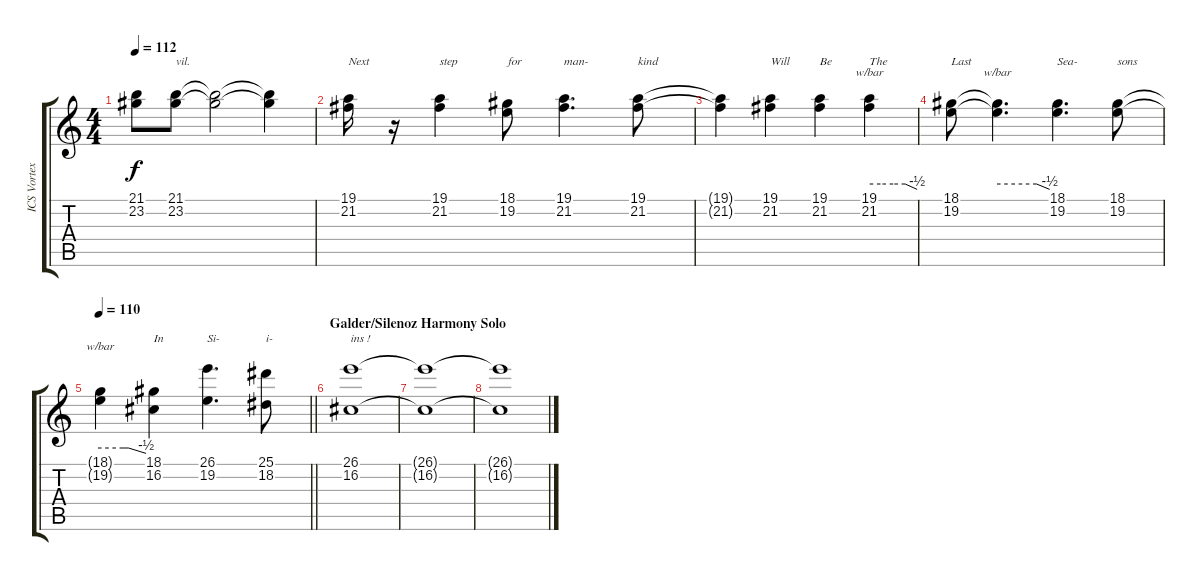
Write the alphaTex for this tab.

\track ("ICS Vortex - Vocals" "ICS Vortex") {instrument pad4choir}
\staff {score tabs}
\tuning (D4 A3 F3 C3 G2 D2) {hide}
\ts (4 4)
\tempo 112
\clef g2
\ks c
(21.1{t} 23.2{t}).8{dy f} (21.1 23.2).8{txt "vil."} (21.1{t} 23.2{t}).2 (21.1{t} 23.2{t}).4 |
(19.1 21.2).16{txt "Next"} r.16 (19.1 21.2).4{txt "step"} (18.1 19.2).8{txt "for"} (19.1 21.2).4{d txt "man-"} (19.1 21.2).8{txt "kind"} |
(19.1{t} 21.2{t}).4 (19.1 21.2).4{txt "Will"} (19.1 21.2).4{txt "Be"} (19.1 21.2).4{tbe (custom default 0 0 14 0 30 0 45 0 60 -2) txt "The"} |
(18.1 19.2).8{txt "Last"} (18.1{t} 19.2{t}).4{d tbe (custom default 0 0 45 0 60 -2)} (18.1 19.2).4{d txt "Sea-"} (18.1 19.2).8{txt "sons"} |
\tempo 110
\barLineRight lightlight
(18.1{t} 19.2{t}).4{tbe (custom default 0 0 30 0 37 0 60 -2)} (18.1 16.2).4{txt "In"} (26.1 19.2).4{d txt "Si-"} (25.1 18.2).8{txt "i-"} |
\section ("" "Galder/Silenoz Harmony Solo")
(26.1 16.2).1{txt "ins !"} |
(26.1{t} 16.2{t}).1{volume 0} |
(26.1{t} 16.2{t}).1
